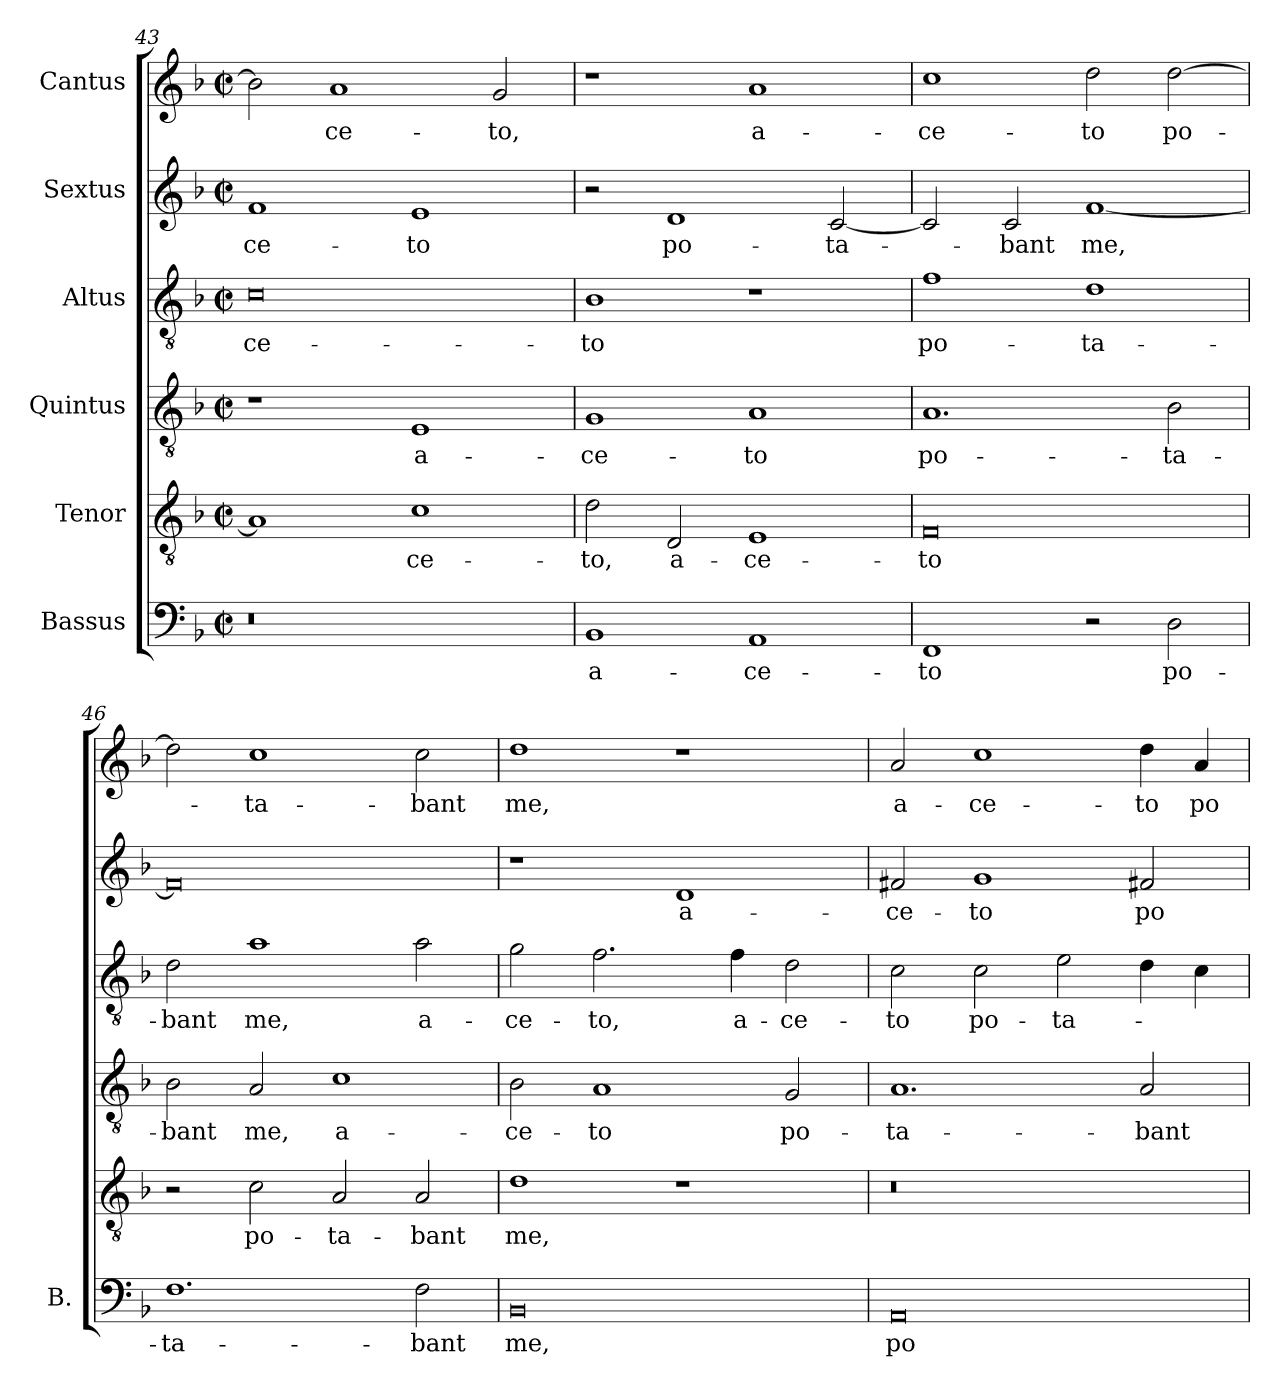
**kern	**text	**kern	**text	**kern	**text	**kern	**text	**kern	**text	**kern	**text
*part6	*part6	*part5	*part5	*part4	*part4	*part3	*part3	*part2	*part2	*part1	*part1
*staff6	*staff6	*staff5	*staff5	*staff4	*staff4	*staff3	*staff3	*staff2	*staff2	*staff1	*staff1
*I"Bassus	*	*I"Tenor	*	*I"Quintus	*	*I"Altus	*	*I"Sextus	*	*I"Cantus	*
*I'B.	*	*	*	*	*	*	*	*	*	*	*
*clefF4	*	*clefGv2	*	*clefGv2	*	*clefGv2	*	*clefG2	*	*clefG2	*
*k[b-]	*	*k[b-]	*	*k[b-]	*	*k[b-]	*	*k[b-]	*	*k[b-]	*
*F:	*	*F:	*	*F:	*	*F:	*	*F:	*	*F:	*
*M2/2	*	*M2/2	*	*M2/2	*	*M2/2	*	*M2/2	*	*M2/2	*
*met(c|)	*	*met(c|)	*	*met(c|)	*	*met(c|)	*	*met(c|)	*	*met(c|)	*
=43	=43	=43	=43	=43	=43	=43	=43	=43	=43	=43	=43
!LO:N:vis=0	!	!	!	!	!	!	!	!	!	!	!
1r	.	1A/]	.	1r	.	0c\	-ce-	1f/	-ce-	2b\]	.
.	.	.	.	.	.	.	.	.	.	1a/	-ce-
1ryy	.	1c\	-ce-	1E/	a-	.	.	1e/	-to	.	.
.	.	.	.	.	.	.	.	.	.	2g/	-to,
=44	=44	=44	=44	=44	=44	=44	=44	=44	=44	=44	=44
1BB-/	a-	2d\	-to,	1G/	-ce-	1B-\	-to	2r	.	1r	.
.	.	2D/	a-	.	.	.	.	1d/	po-	.	.
1AA/	-ce-	1E/	-ce-	1A/	-to	1r	.	.	.	1a/	a-
.	.	.	.	.	.	.	.	[2c/	-ta-	.	.
=45	=45	=45	=45	=45	=45	=45	=45	=45	=45	=45	=45
1FF/	-to	0F/	-to	1.A/	po-	1f\	po-	2c/]	.	1cc\	-ce-
.	.	.	.	.	.	.	.	2c/	-bant	.	.
2r	.	.	.	.	.	1d\	-ta-	[1f/	me,	2dd\	-to
2D\	po-	.	.	2B-\	-ta-	.	.	.	.	[2dd\	po-
=46	=46	=46	=46	=46	=46	=46	=46	=46	=46	=46	=46
1.F\	-ta-	2r	.	2B-\	-bant	2d\	-bant	0f/]	.	2dd\]	.
.	.	2c\	po-	2A/	me,	1a\	me,	.	.	1cc\	-ta-
.	.	2A/	-ta-	1c\	a-	.	.	.	.	.	.
2F\	-bant	2A/	-bant	.	.	2a\	a-	.	.	2cc\	-bant
=47	=47	=47	=47	=47	=47	=47	=47	=47	=47	=47	=47
0BB-/	me,	1d\	me,	2B-\	-ce-	2g\	-ce-	1r	.	1dd\	me,
.	.	.	.	1A/	-to	2.f\	-to,	.	.	.	.
.	.	1r	.	.	.	.	.	1d/	a-	1r	.
.	.	.	.	.	.	4f\	a-	.	.	.	.
.	.	.	.	2G/	po-	2d\	-ce-	.	.	.	.
=48	=48	=48	=48	=48	=48	=48	=48	=48	=48	=48	=48
!	!	!LO:N:vis=0	!	!	!	!	!	!	!	!	!
0AA/	po-	1r	.	1.A/	-ta-	2c\	-to	2f#X/	-ce-	2a/	a-
.	.	.	.	.	.	2c\	po-	1g/	-to	1cc\	-ce-
.	.	1ryy	.	.	.	2e\	-ta-	.	.	.	.
.	.	.	.	2A/	-bant	4d\	.	2f#X/	po-	4dd\	-to
.	.	.	.	.	.	4c\	.	.	.	4a/	po-
=	=	=	=	=	=	=	=	=	=	=	=
*-	*-	*-	*-	*-	*-	*-	*-	*-	*-	*-	*-
